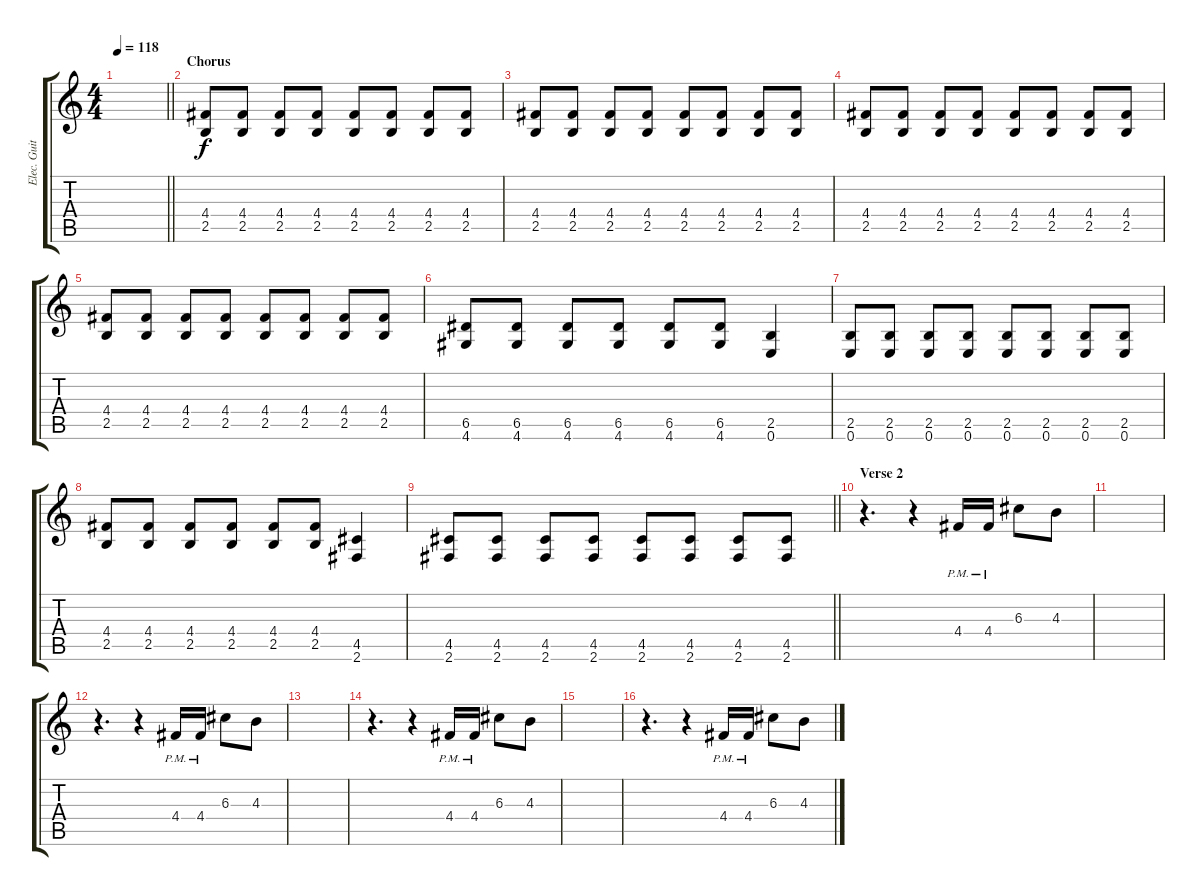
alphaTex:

\track ("Elec. Guitar" "Elec. Guit") {instrument distortionguitar}
\staff {score tabs}
\tuning (E4 B3 G3 D3 A2 E2) {hide}
\ts (4 4)
\tempo 118
\clef g2
\barLineRight lightlight
\ks c
|
\section ("" "Chorus")
(4.4 2.5).8 (4.4 2.5).8 (4.4 2.5).8 (4.4 2.5).8 (4.4 2.5).8 (4.4 2.5).8 (4.4 2.5).8 (4.4 2.5).8 |
(4.4 2.5).8 (4.4 2.5).8 (4.4 2.5).8 (4.4 2.5).8 (4.4 2.5).8 (4.4 2.5).8 (4.4 2.5).8 (4.4 2.5).8 |
(4.4 2.5).8 (4.4 2.5).8 (4.4 2.5).8 (4.4 2.5).8 (4.4 2.5).8 (4.4 2.5).8 (4.4 2.5).8 (4.4 2.5).8 |
(4.4 2.5).8 (4.4 2.5).8 (4.4 2.5).8 (4.4 2.5).8 (4.4 2.5).8 (4.4 2.5).8 (4.4 2.5).8 (4.4 2.5).8 |
(6.5 4.6).8 (6.5 4.6).8 (6.5 4.6).8 (6.5 4.6).8 (6.5 4.6).8 (6.5 4.6).8 (2.5 0.6).4 |
(2.5 0.6).8 (2.5 0.6).8 (2.5 0.6).8 (2.5 0.6).8 (2.5 0.6).8 (2.5 0.6).8 (2.5 0.6).8 (2.5 0.6).8 |
(4.4 2.5).8 (4.4 2.5).8 (4.4 2.5).8 (4.4 2.5).8 (4.4 2.5).8 (4.4 2.5).8 (4.5 2.6).4 |
\barLineRight lightlight
(4.5 2.6).8 (4.5 2.6).8 (4.5 2.6).8 (4.5 2.6).8 (4.5 2.6).8 (4.5 2.6).8 (4.5 2.6).8 (4.5 2.6).8 |
\section ("" "Verse 2")
r.4{d} r.4 4.4{pm}.16 4.4{pm}.16 6.3.8 4.3.8 |
|
r.4{d} r.4 4.4{pm}.16 4.4{pm}.16 6.3.8 4.3.8 |
|
r.4{d} r.4 4.4{pm}.16 4.4{pm}.16 6.3.8 4.3.8 |
|
r.4{d} r.4 4.4{pm}.16 4.4{pm}.16 6.3.8 4.3.8
